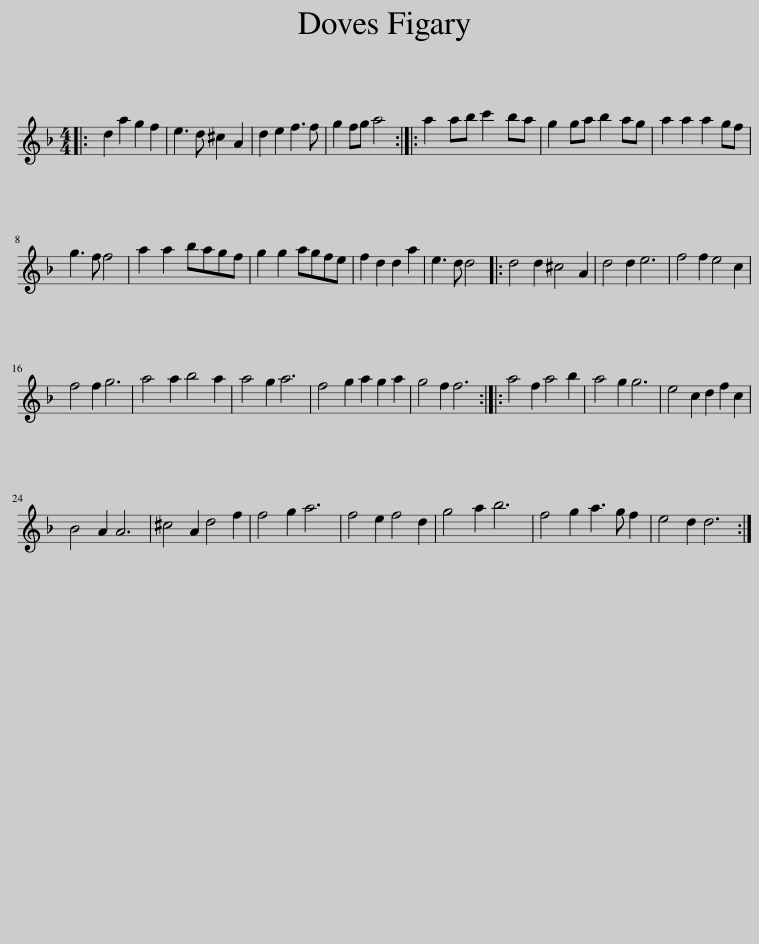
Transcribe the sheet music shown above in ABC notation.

X:1
L:1/8
M:4/4
I:linebreak $
K:Dmin
V:1 treble
V:1
|: d2 a2 g2 f2 | e3 d ^c2 A2 | d2 e2 f3 f | g2 fg a4 :: a2 ab c'2 ba | %5
 g2 ga b2 ag | a2 a2 a2 gf |$ g3 f f4 | a2 a2 bagf | g2 g2 agfe | %10
 f2 d2 d2 a2 | e3 d d4 |: d4 d2 ^c4 A2 | d4 d2 e6 | f4 f2 e4 c2 |$ %15
 f4 f2 g6 | a4 a2 b4 a2 | a4 g2 a6 | f4 g2 a2 g2 a2 | g4 f2 f6 :: %20
 a4 f2 a4 b2 | a4 g2 g6 | e4 c2 d2 f2 c2 |$ B4 A2 A6 | ^c4 A2 d4 f2 | %25
 f4 g2 a6 | f4 e2 f4 d2 | g4 a2 b6 | f4 g2 a3 g f2 | e4 d2 d6 :| %30
